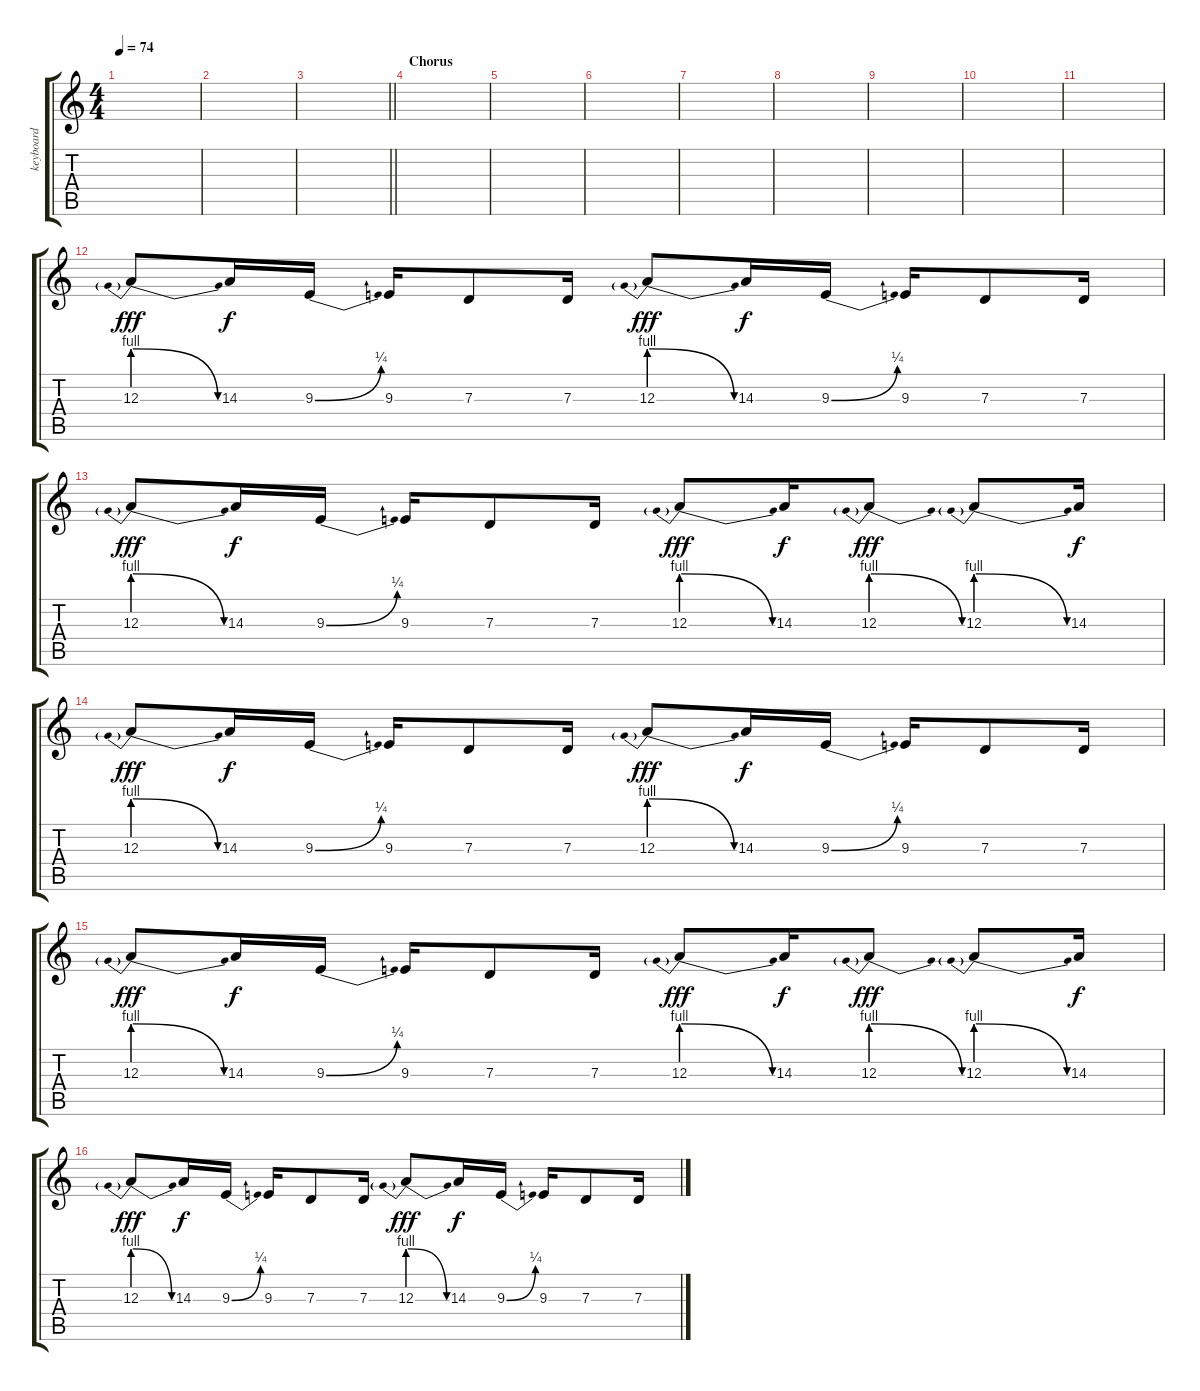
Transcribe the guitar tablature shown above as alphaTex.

\track ("keyboard" "keyboard") {instrument orchestralharp}
\staff {score tabs}
\tuning (E4 B3 G3 D3 A2 E2) {hide}
\ts (4 4)
\tempo 74
\clef g2
\ks c
|
|
\barLineRight lightlight
|
\section ("" "Chorus")
|
|
|
|
|
|
|
|
12.3{be (prebendrelease 0 4 60 0)}.8{dy fff} 14.3.16{dy f} 9.3{be (bend 0 0 60 1)}.16 9.3.16 7.3.8 7.3.16 12.3{be (prebendrelease 0 4 60 0)}.8{dy fff} 14.3.16{dy f} 9.3{be (bend 0 0 60 1)}.16 9.3.16 7.3.8 7.3.16 |
12.3{be (prebendrelease 0 4 60 0)}.8{dy fff} 14.3.16{dy f} 9.3{be (bend 0 0 60 1)}.16 9.3.16 7.3.8 7.3.16 12.3{be (prebendrelease 0 4 60 0)}.8{dy fff} 14.3.16{dy f} 12.3{be (prebendrelease 0 4 60 0)}.8{dy fff} 12.3{be (prebendrelease 0 4 60 0)}.8 14.3.16{dy f} |
12.3{be (prebendrelease 0 4 60 0)}.8{dy fff} 14.3.16{dy f} 9.3{be (bend 0 0 60 1)}.16 9.3.16 7.3.8 7.3.16 12.3{be (prebendrelease 0 4 60 0)}.8{dy fff} 14.3.16{dy f} 9.3{be (bend 0 0 60 1)}.16 9.3.16 7.3.8 7.3.16 |
12.3{be (prebendrelease 0 4 60 0)}.8{dy fff} 14.3.16{dy f} 9.3{be (bend 0 0 60 1)}.16 9.3.16 7.3.8 7.3.16 12.3{be (prebendrelease 0 4 60 0)}.8{dy fff} 14.3.16{dy f} 12.3{be (prebendrelease 0 4 60 0)}.8{dy fff} 12.3{be (prebendrelease 0 4 60 0)}.8 14.3.16{dy f} |
12.3{be (prebendrelease 0 4 60 0)}.8{dy fff} 14.3.16{dy f} 9.3{be (bend 0 0 60 1)}.16 9.3.16 7.3.8 7.3.16 12.3{be (prebendrelease 0 4 60 0)}.8{dy fff} 14.3.16{dy f} 9.3{be (bend 0 0 60 1)}.16 9.3.16 7.3.8 7.3.16
